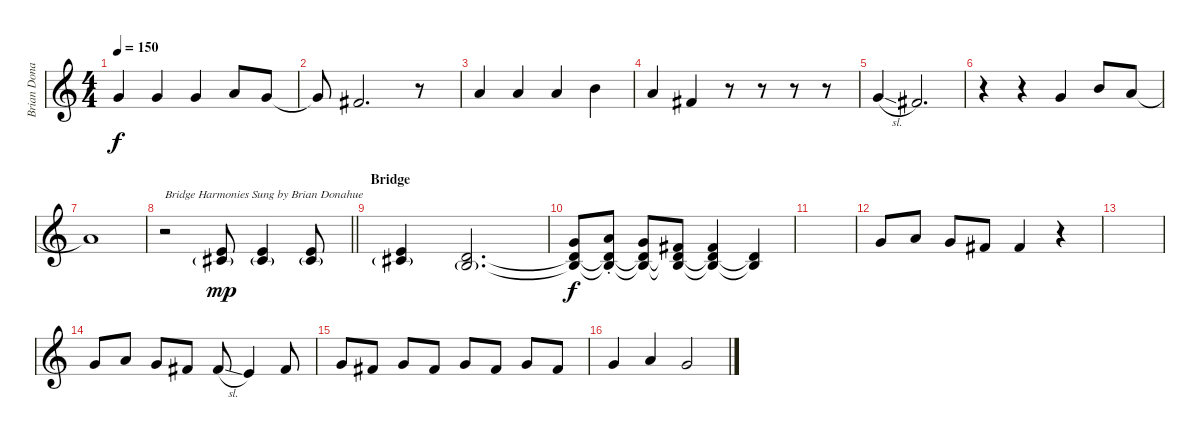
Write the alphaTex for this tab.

\track ("Brian Donahue (Backup Vocals/Harmonies)" "Brian Dona") {instrument clarinet}
\staff {score}
\tuning (E4 B3 G3 D3 A2 E2) {hide}
\ts (4 4)
\tempo 150
\clef g2
\ks c
8.2.4{dy f} 8.2.4 8.2.4 10.2.8 8.2.8 |
8.2{t}.8 7.2.2{d} r.8 |
10.2.4 10.2.4 10.2.4 12.2.4 |
10.2.4 7.2.4 r.8 r.8 r.8 r.8 |
8.2{sl}.4 7.2.2{d} |
r.4 r.4 8.2.4 12.2.8 10.2.8 |
10.2{t}.1 |
\barLineRight lightlight
r.2{txt "Bridge Harmonies Sung by Brian Donahue"} (5.2 6.3{g}).8{dy mp volume 13 balance 8} (5.2 6.3{g}).4 (5.2 6.3{g}).8 |
\section ("" "Bridge")
(5.2 6.3{g}).4 (3.2 4.3{g}).2{d} |
(3.1 3.2{t} 4.3{t}).8{dy f volume 10 balance 11} (5.1{st} 3.2{t} 4.3{t}).8 (3.1 3.2{t} 4.3{t}).8 (2.1 3.2{t} 4.3{t}).8 (2.1 3.2{t} 4.3{t}).4 (3.2{t} 4.3{t}).4 |
|
8.2.8 10.2.8 8.2.8 7.2.8 7.2.4 r.4 |
|
8.2.8 10.2.8 8.2.8 7.2.8 7.2{sl}.8 5.2.4 7.2.8 |
8.2.8 7.2.8 8.2.8 7.2.8 8.2.8 7.2.8 8.2.8 7.2.8 |
8.2.4 10.2.4 8.2{sl}.2
